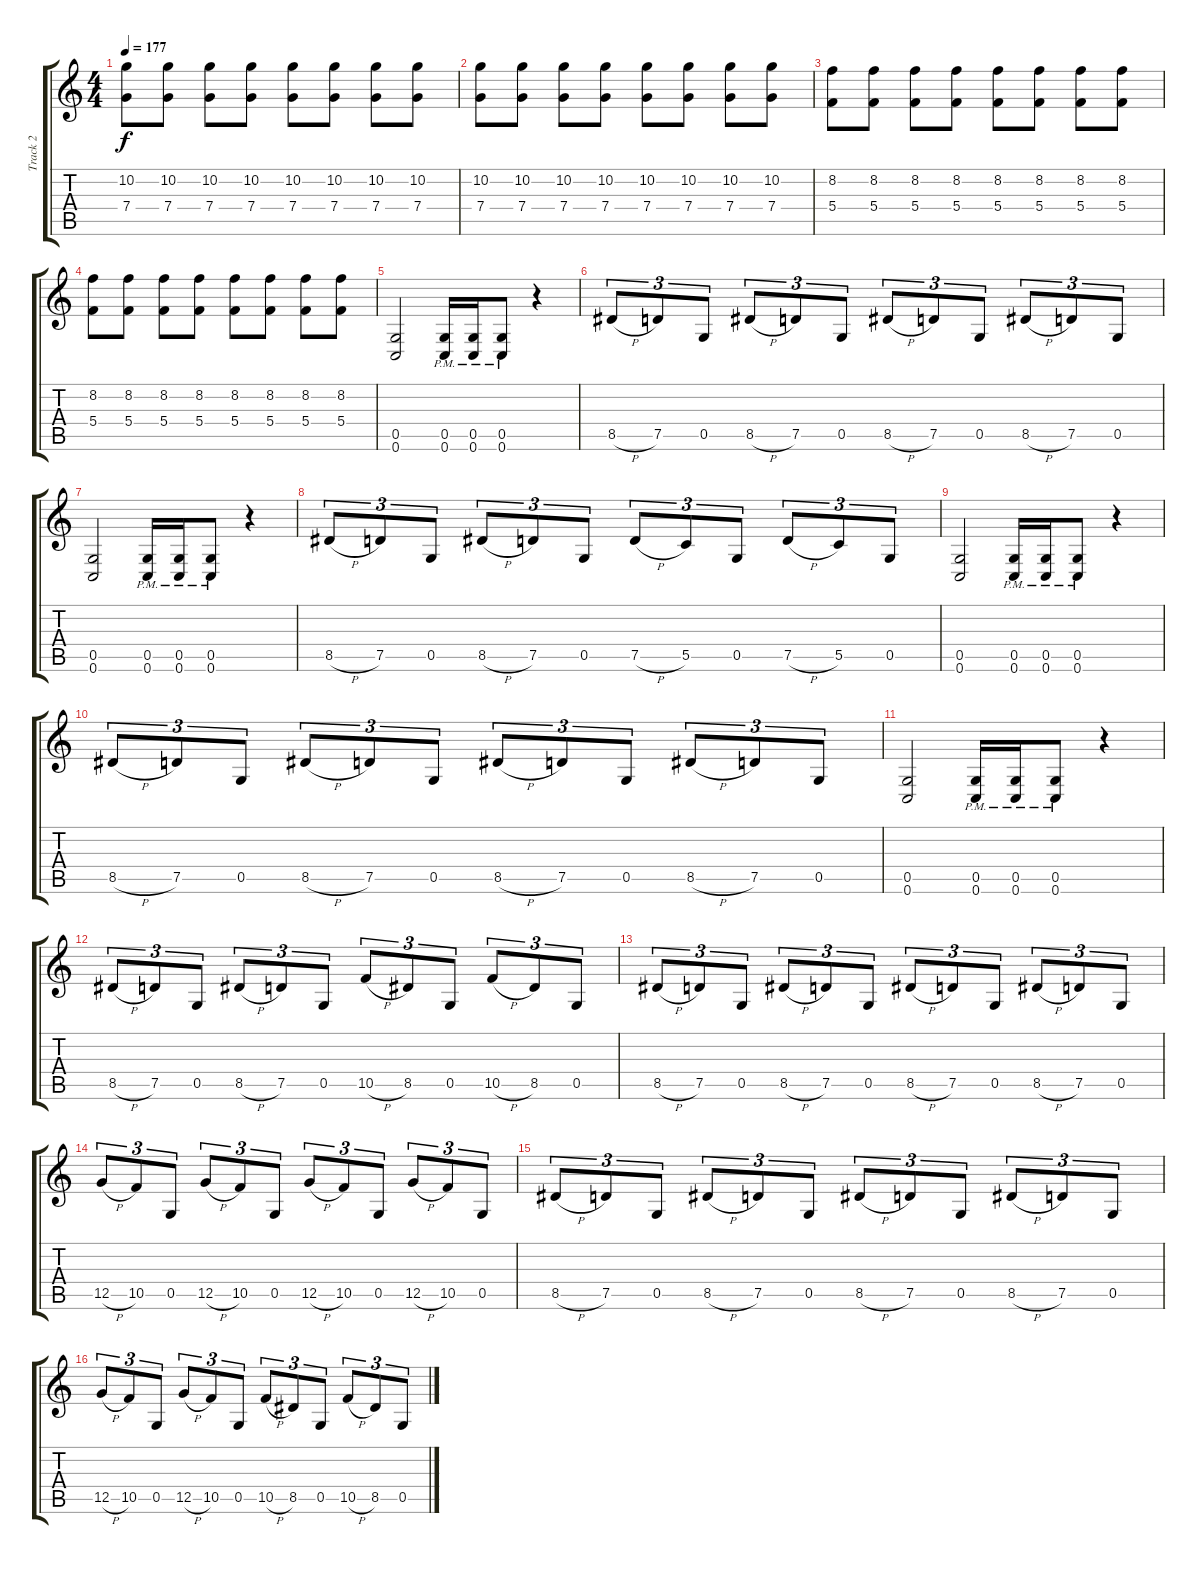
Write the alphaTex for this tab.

\track ("Track 2" "Track 2") {instrument distortionguitar}
\staff {score tabs}
\tuning (D4 A3 F3 C3 G2 C2) {hide}
\ts (4 4)
\tempo 177
\clef g2
\ks c
(10.2 7.4).8{dy f} (10.2 7.4).8 (10.2 7.4).8 (10.2 7.4).8 (10.2 7.4).8 (10.2 7.4).8 (10.2 7.4).8 (10.2 7.4).8 |
(10.2 7.4).8 (10.2 7.4).8 (10.2 7.4).8 (10.2 7.4).8 (10.2 7.4).8 (10.2 7.4).8 (10.2 7.4).8 (10.2 7.4).8 |
(8.2 5.4).8 (8.2 5.4).8 (8.2 5.4).8 (8.2 5.4).8 (8.2 5.4).8 (8.2 5.4).8 (8.2 5.4).8 (8.2 5.4).8 |
(8.2 5.4).8 (8.2 5.4).8 (8.2 5.4).8 (8.2 5.4).8 (8.2 5.4).8 (8.2 5.4).8 (8.2 5.4).8 (8.2 5.4).8 |
(0.5 0.6).2 (0.5{pm} 0.6{pm}).16 (0.5{pm} 0.6{pm}).16 (0.5{pm} 0.6{pm}).8 r.4 |
8.5{h}.8{tu (3 2)} 7.5.8{tu (3 2)} 0.5.8{tu (3 2)} 8.5{h}.8{tu (3 2)} 7.5.8{tu (3 2)} 0.5.8{tu (3 2)} 8.5{h}.8{tu (3 2)} 7.5.8{tu (3 2)} 0.5.8{tu (3 2)} 8.5{h}.8{tu (3 2)} 7.5.8{tu (3 2)} 0.5.8{tu (3 2)} |
(0.5 0.6).2 (0.5{pm} 0.6{pm}).16 (0.5{pm} 0.6{pm}).16 (0.5{pm} 0.6{pm}).8 r.4 |
8.5{h}.8{tu (3 2)} 7.5.8{tu (3 2)} 0.5.8{tu (3 2)} 8.5{h}.8{tu (3 2)} 7.5.8{tu (3 2)} 0.5.8{tu (3 2)} 7.5{h}.8{tu (3 2)} 5.5.8{tu (3 2)} 0.5.8{tu (3 2)} 7.5{h}.8{tu (3 2)} 5.5.8{tu (3 2)} 0.5.8{tu (3 2)} |
(0.5 0.6).2 (0.5{pm} 0.6{pm}).16 (0.5{pm} 0.6{pm}).16 (0.5{pm} 0.6{pm}).8 r.4 |
8.5{h}.8{tu (3 2)} 7.5.8{tu (3 2)} 0.5.8{tu (3 2)} 8.5{h}.8{tu (3 2)} 7.5.8{tu (3 2)} 0.5.8{tu (3 2)} 8.5{h}.8{tu (3 2)} 7.5.8{tu (3 2)} 0.5.8{tu (3 2)} 8.5{h}.8{tu (3 2)} 7.5.8{tu (3 2)} 0.5.8{tu (3 2)} |
(0.5 0.6).2 (0.5{pm} 0.6{pm}).16 (0.5{pm} 0.6{pm}).16 (0.5{pm} 0.6{pm}).8 r.4 |
8.5{h}.8{tu (3 2)} 7.5.8{tu (3 2)} 0.5.8{tu (3 2)} 8.5{h}.8{tu (3 2)} 7.5.8{tu (3 2)} 0.5.8{tu (3 2)} 10.5{h}.8{tu (3 2)} 8.5.8{tu (3 2)} 0.5.8{tu (3 2)} 10.5{h}.8{tu (3 2)} 8.5.8{tu (3 2)} 0.5.8{tu (3 2)} |
8.5{h}.8{tu (3 2)} 7.5.8{tu (3 2)} 0.5.8{tu (3 2)} 8.5{h}.8{tu (3 2)} 7.5.8{tu (3 2)} 0.5.8{tu (3 2)} 8.5{h}.8{tu (3 2)} 7.5.8{tu (3 2)} 0.5.8{tu (3 2)} 8.5{h}.8{tu (3 2)} 7.5.8{tu (3 2)} 0.5.8{tu (3 2)} |
12.5{h}.8{tu (3 2)} 10.5.8{tu (3 2)} 0.5.8{tu (3 2)} 12.5{h}.8{tu (3 2)} 10.5.8{tu (3 2)} 0.5.8{tu (3 2)} 12.5{h}.8{tu (3 2)} 10.5.8{tu (3 2)} 0.5.8{tu (3 2)} 12.5{h}.8{tu (3 2)} 10.5.8{tu (3 2)} 0.5.8{tu (3 2)} |
8.5{h}.8{tu (3 2)} 7.5.8{tu (3 2)} 0.5.8{tu (3 2)} 8.5{h}.8{tu (3 2)} 7.5.8{tu (3 2)} 0.5.8{tu (3 2)} 8.5{h}.8{tu (3 2)} 7.5.8{tu (3 2)} 0.5.8{tu (3 2)} 8.5{h}.8{tu (3 2)} 7.5.8{tu (3 2)} 0.5.8{tu (3 2)} |
12.5{h}.8{tu (3 2)} 10.5.8{tu (3 2)} 0.5.8{tu (3 2)} 12.5{h}.8{tu (3 2)} 10.5.8{tu (3 2)} 0.5.8{tu (3 2)} 10.5{h}.8{tu (3 2)} 8.5.8{tu (3 2)} 0.5.8{tu (3 2)} 10.5{h}.8{tu (3 2)} 8.5.8{tu (3 2)} 0.5.8{tu (3 2)}
